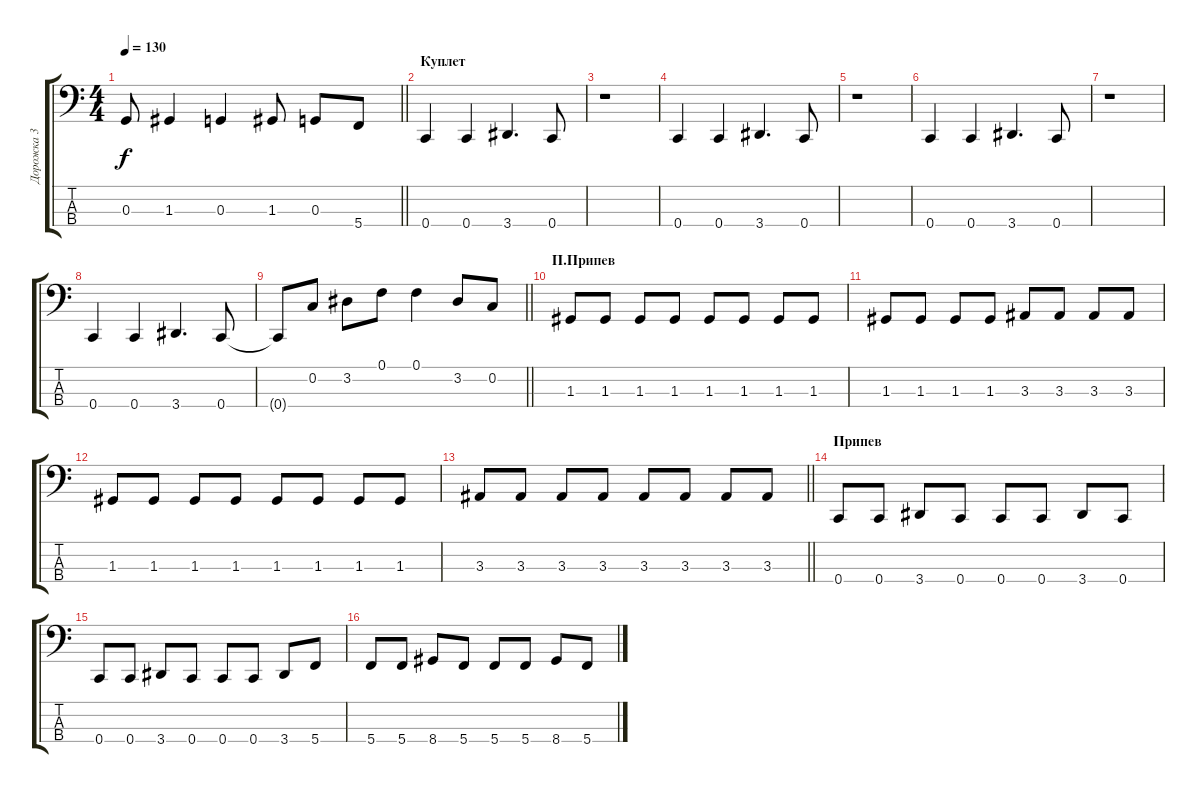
\track ("Дорожка 3" "Дорожка 3") {instrument electricbassfinger}
\staff {score tabs}
\tuning (F2 C2 G1 C1) {hide}
\ts (4 4)
\tempo 130
\clef f4
\barLineRight lightlight
\ks c
0.3.8{dy f} 1.3.4 0.3.4 1.3.8 0.3.8 5.4.8 |
\section ("" "Куплет")
0.4.4 0.4.4 3.4.4{d} 0.4.8 |
r.1 |
0.4.4 0.4.4 3.4.4{d} 0.4.8 |
r.1 |
0.4.4 0.4.4 3.4.4{d} 0.4.8 |
r.1 |
0.4.4 0.4.4 3.4.4{d} 0.4.8 |
\barLineRight lightlight
0.4{t}.8 0.2.8 3.2.8 0.1.8 0.1.4 3.2.8 0.2.8 |
\section ("" "П.Припев")
1.3.8 1.3.8 1.3.8 1.3.8 1.3.8 1.3.8 1.3.8 1.3.8 |
1.3.8 1.3.8 1.3.8 1.3.8 3.3.8 3.3.8 3.3.8 3.3.8 |
1.3.8 1.3.8 1.3.8 1.3.8 1.3.8 1.3.8 1.3.8 1.3.8 |
\barLineRight lightlight
3.3.8 3.3.8 3.3.8 3.3.8 3.3.8 3.3.8 3.3.8 3.3.8 |
\section ("" "Припев")
0.4.8 0.4.8 3.4.8 0.4.8 0.4.8 0.4.8 3.4.8 0.4.8 |
0.4.8 0.4.8 3.4.8 0.4.8 0.4.8 0.4.8 3.4.8 5.4.8 |
5.4.8 5.4.8 8.4.8 5.4.8 5.4.8 5.4.8 8.4.8 5.4.8
